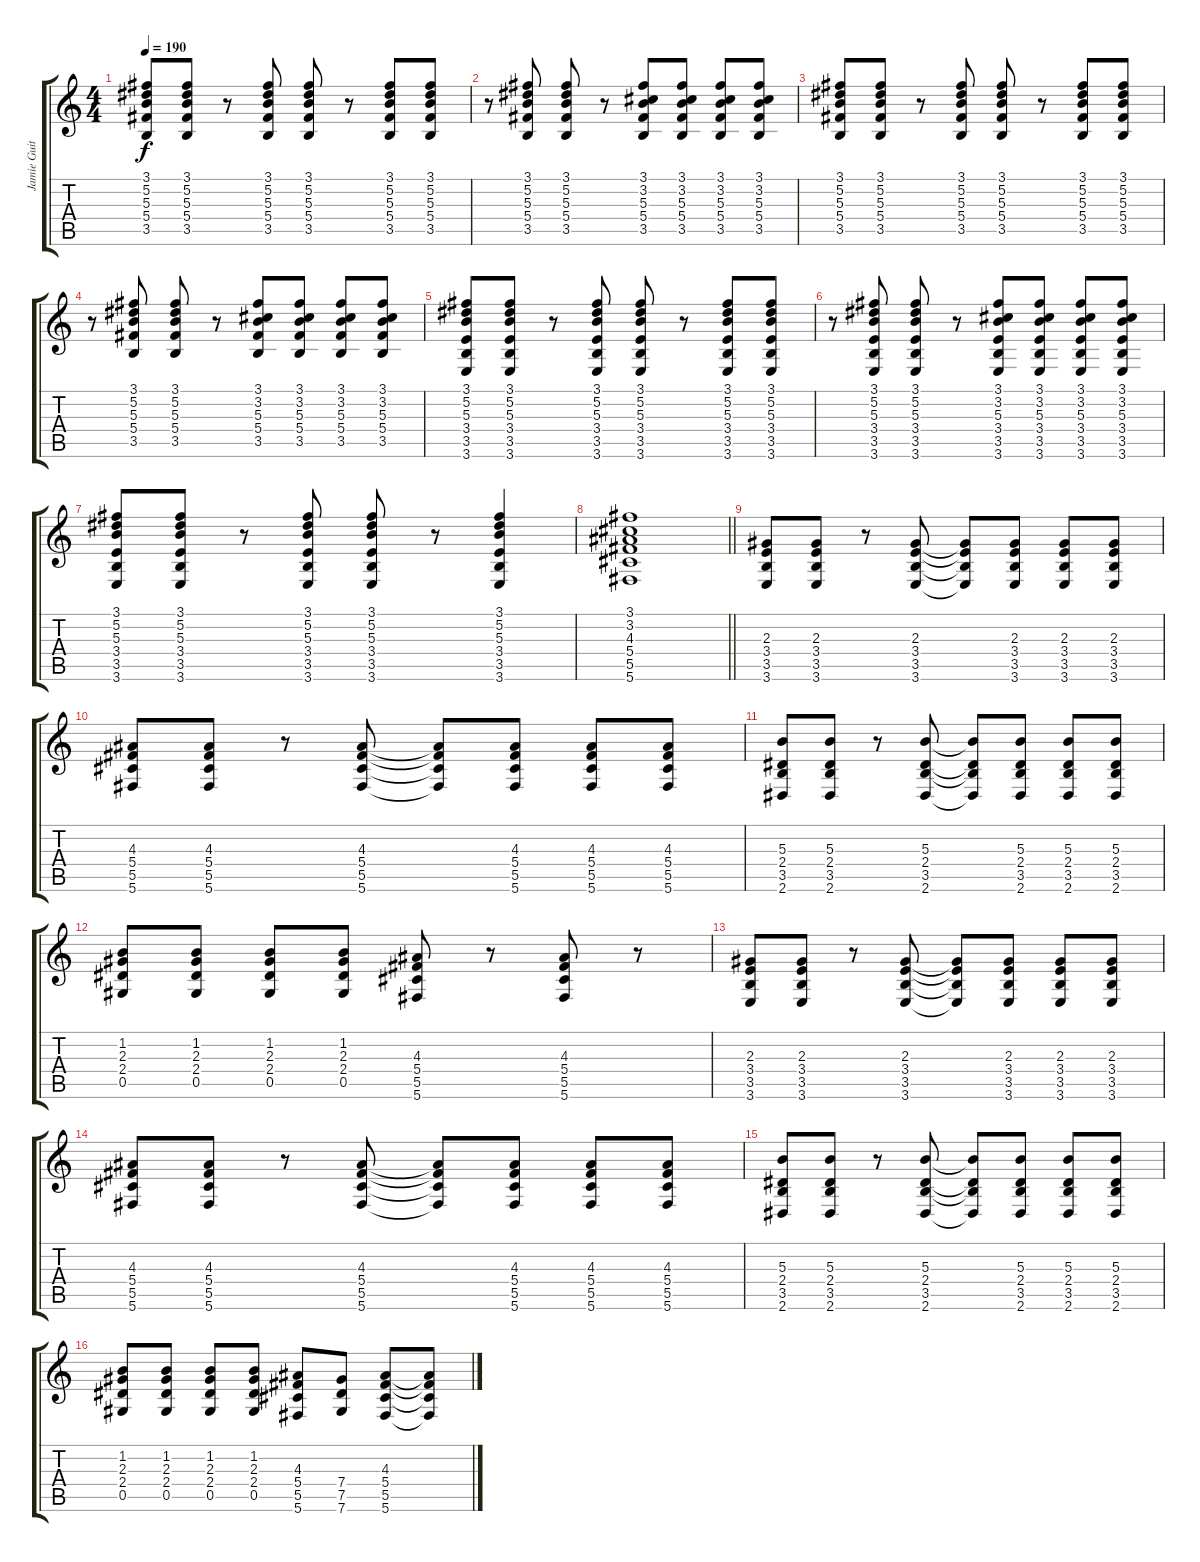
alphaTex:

\track ("Jamie Guitars" "Jamie Guit") {instrument distortionguitar}
\staff {score tabs}
\tuning (Eb4 Bb3 Gb3 Db3 Ab2 Db2) {hide}
\ts (4 4)
\tempo 190
\clef g2
\ks c
(3.1 5.2 5.3 5.4 3.5).8{dy f} (3.1 5.2 5.3 5.4 3.5).8 r.8 (3.1 5.2 5.3 5.4 3.5).8 (3.1 5.2 5.3 5.4 3.5).8 r.8 (3.1 5.2 5.3 5.4 3.5).8 (3.1 5.2 5.3 5.4 3.5).8 |
r.8 (3.1 5.2 5.3 5.4 3.5).8 (3.1 5.2 5.3 5.4 3.5).8 r.8 (3.1 3.2 5.3 5.4 3.5).8 (3.1 3.2 5.3 5.4 3.5).8 (3.1 3.2 5.3 5.4 3.5).8 (3.1 3.2 5.3 5.4 3.5).8 |
(3.1 5.2 5.3 5.4 3.5).8 (3.1 5.2 5.3 5.4 3.5).8 r.8 (3.1 5.2 5.3 5.4 3.5).8 (3.1 5.2 5.3 5.4 3.5).8 r.8 (3.1 5.2 5.3 5.4 3.5).8 (3.1 5.2 5.3 5.4 3.5).8 |
r.8 (3.1 5.2 5.3 5.4 3.5).8 (3.1 5.2 5.3 5.4 3.5).8 r.8 (3.1 3.2 5.3 5.4 3.5).8 (3.1 3.2 5.3 5.4 3.5).8 (3.1 3.2 5.3 5.4 3.5).8 (3.1 3.2 5.3 5.4 3.5).8 |
(3.1 5.2 5.3 3.4 3.5 3.6).8 (3.1 5.2 5.3 3.4 3.5 3.6).8 r.8 (3.1 5.2 5.3 3.4 3.5 3.6).8 (3.1 5.2 5.3 3.4 3.5 3.6).8 r.8 (3.1 5.2 5.3 3.4 3.5 3.6).8 (3.1 5.2 5.3 3.4 3.5 3.6).8 |
r.8 (3.1 5.2 5.3 3.4 3.5 3.6).8 (3.1 5.2 5.3 3.4 3.5 3.6).8 r.8 (3.1 3.2 5.3 3.4 3.5 3.6).8 (3.1 3.2 5.3 3.4 3.5 3.6).8 (3.1 3.2 5.3 3.4 3.5 3.6).8 (3.1 3.2 5.3 3.4 3.5 3.6).8 |
(3.1 5.2 5.3 3.4 3.5 3.6).8 (3.1 5.2 5.3 3.4 3.5 3.6).8 r.8 (3.1 5.2 5.3 3.4 3.5 3.6).8 (3.1 5.2 5.3 3.4 3.5 3.6).8 r.8 (3.1 5.2 5.3 3.4 3.5 3.6).4 |
\barLineRight lightlight
(3.1 3.2 4.3 5.4 5.5 5.6).1 |
(2.3 3.4 3.5 3.6).8 (2.3 3.4 3.5 3.6).8 r.8 (2.3 3.4 3.5 3.6).8 (2.3{t} 3.4{t} 3.5{t} 3.6{t}).8 (2.3 3.4 3.5 3.6).8 (2.3 3.4 3.5 3.6).8 (2.3 3.4 3.5 3.6).8 |
(4.3 5.4 5.5 5.6).8 (4.3 5.4 5.5 5.6).8 r.8 (4.3 5.4 5.5 5.6).8 (4.3{t} 5.4{t} 5.5{t} 5.6{t}).8 (4.3 5.4 5.5 5.6).8 (4.3 5.4 5.5 5.6).8 (4.3 5.4 5.5 5.6).8 |
(5.3 2.4 3.5 2.6).8 (5.3 2.4 3.5 2.6).8 r.8 (5.3 2.4 3.5 2.6).8 (5.3{t} 2.4{t} 3.5{t} 2.6{t}).8 (5.3 2.4 3.5 2.6).8 (5.3 2.4 3.5 2.6).8 (5.3 2.4 3.5 2.6).8 |
(1.2 2.3 2.4 0.5).8 (1.2 2.3 2.4 0.5).8 (1.2 2.3 2.4 0.5).8 (1.2 2.3 2.4 0.5).8 (4.3 5.4 5.5 5.6).8 r.8 (4.3 5.4 5.5 5.6).8 r.8 |
(2.3 3.4 3.5 3.6).8 (2.3 3.4 3.5 3.6).8 r.8 (2.3 3.4 3.5 3.6).8 (2.3{t} 3.4{t} 3.5{t} 3.6{t}).8 (2.3 3.4 3.5 3.6).8 (2.3 3.4 3.5 3.6).8 (2.3 3.4 3.5 3.6).8 |
(4.3 5.4 5.5 5.6).8 (4.3 5.4 5.5 5.6).8 r.8 (4.3 5.4 5.5 5.6).8 (4.3{t} 5.4{t} 5.5{t} 5.6{t}).8 (4.3 5.4 5.5 5.6).8 (4.3 5.4 5.5 5.6).8 (4.3 5.4 5.5 5.6).8 |
(5.3 2.4 3.5 2.6).8 (5.3 2.4 3.5 2.6).8 r.8 (5.3 2.4 3.5 2.6).8 (5.3{t} 2.4{t} 3.5{t} 2.6{t}).8 (5.3 2.4 3.5 2.6).8 (5.3 2.4 3.5 2.6).8 (5.3 2.4 3.5 2.6).8 |
(1.2 2.3 2.4 0.5).8 (1.2 2.3 2.4 0.5).8 (1.2 2.3 2.4 0.5).8 (1.2 2.3 2.4 0.5).8 (4.3 5.4 5.5 5.6).8 (7.4 7.5 7.6).8 (4.3 5.4 5.5 5.6).8 (4.3{t} 5.4{t} 5.5{t} 5.6{t}).8
